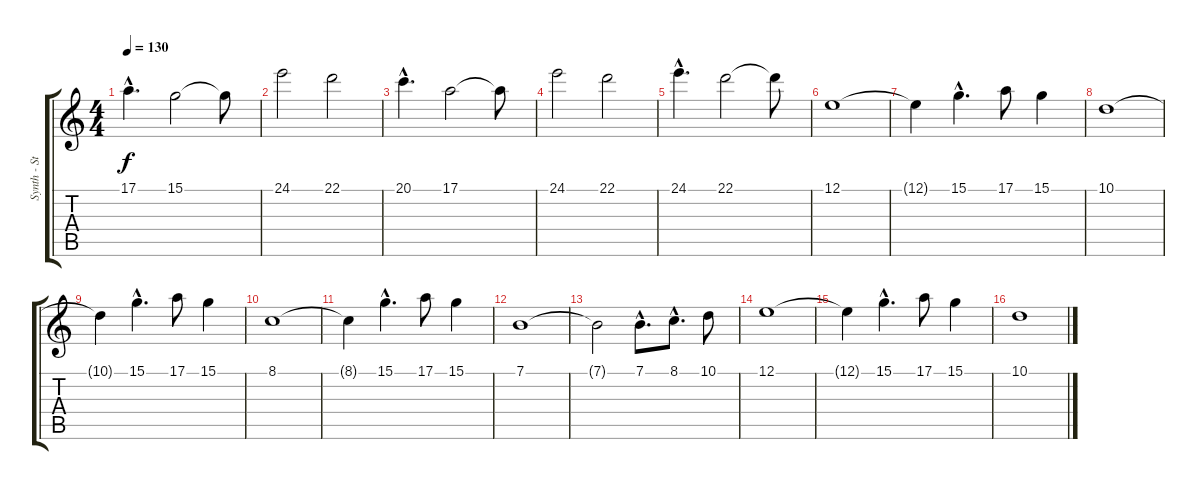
\track ("Synth - Steven" "Synth - St") {instrument synthstrings1}
\staff {score tabs}
\tuning (E4 B3 G3 D3 A2 E2) {hide}
\ts (4 4)
\tempo 130
\clef g2
\ks c
17.1{hac}.4{d dy f} 15.1.2 15.1{t}.8 |
24.1.2 22.1.2 |
20.1{hac}.4{d} 17.1.2 17.1{t}.8 |
24.1.2 22.1.2 |
24.1{hac}.4{d} 22.1.2 22.1{t}.8 |
12.1.1 |
12.1{t}.4 15.1{hac}.4{d} 17.1.8 15.1.4 |
10.1.1 |
10.1{t}.4 15.1{hac}.4{d} 17.1.8 15.1.4 |
8.1.1 |
8.1{t}.4 15.1{hac}.4{d} 17.1.8 15.1.4 |
7.1.1 |
7.1{t}.2 7.1{hac}.8{d} 8.1{hac}.8{d} 10.1.8 |
12.1.1 |
12.1{t}.4 15.1{hac}.4{d} 17.1.8 15.1.4 |
10.1.1
